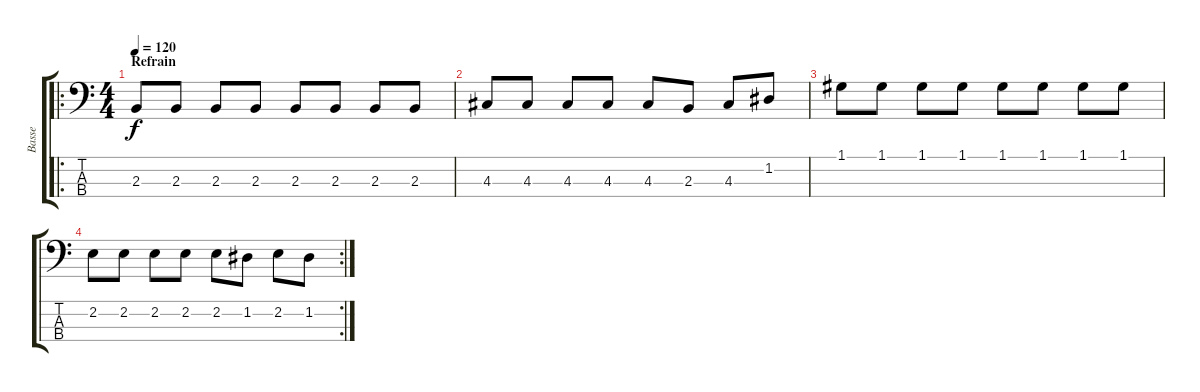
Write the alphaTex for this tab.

\track ("Basse" "Basse") {instrument electricbasspick}
\staff {score tabs}
\tuning (G2 D2 A1 E1) {hide}
\ro
\ts (4 4)
\section ("" "Refrain")
\tempo 120
\clef f4
\ks c
2.3.8{dy f} 2.3.8 2.3.8 2.3.8 2.3.8 2.3.8 2.3.8 2.3.8 |
4.3.8 4.3.8 4.3.8 4.3.8 4.3.8 2.3.8 4.3.8 1.2.8 |
1.1.8 1.1.8 1.1.8 1.1.8 1.1.8 1.1.8 1.1.8 1.1.8 |
\rc 2
2.2.8 2.2.8 2.2.8 2.2.8 2.2.8 1.2.8 2.2.8 1.2.8
